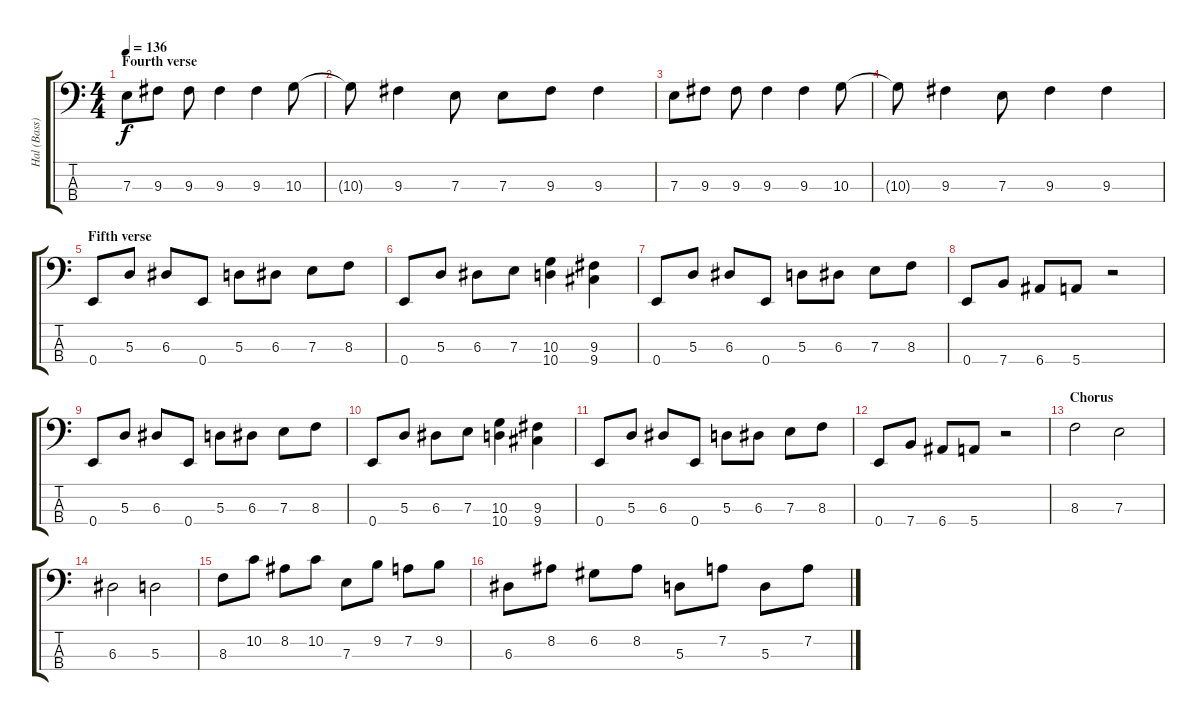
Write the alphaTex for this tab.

\track ("Hal (Bass)" "Hal (Bass)") {instrument electricbassfinger}
\staff {score tabs}
\tuning (G2 D2 A1 E1) {hide}
\ts (4 4)
\section ("" "Fourth verse")
\tempo 136
\clef f4
\ks c
7.3.8{dy f} 9.3.8 9.3.8 9.3.4 9.3.4 10.3.8 |
10.3{t}.8 9.3.4 7.3.8 7.3.8 9.3.8 9.3.4 |
7.3.8 9.3.8 9.3.8 9.3.4 9.3.4 10.3.8 |
10.3{t}.8 9.3.4 7.3.8 9.3.4 9.3.4 |
\section ("" "Fifth verse")
0.4.8 5.3.8 6.3.8 0.4.8 5.3.8 6.3.8 7.3.8 8.3.8 |
0.4.8 5.3.8 6.3.8 7.3.8 (10.3 10.4).4 (9.3 9.4).4 |
0.4.8 5.3.8 6.3.8 0.4.8 5.3.8 6.3.8 7.3.8 8.3.8 |
0.4.8 7.4.8 6.4.8 5.4.8 r.2 |
0.4.8 5.3.8 6.3.8 0.4.8 5.3.8 6.3.8 7.3.8 8.3.8 |
0.4.8 5.3.8 6.3.8 7.3.8 (10.3 10.4).4 (9.3 9.4).4 |
0.4.8 5.3.8 6.3.8 0.4.8 5.3.8 6.3.8 7.3.8 8.3.8 |
0.4.8 7.4.8 6.4.8 5.4.8 r.2 |
\section ("" "Chorus")
8.3.2 7.3.2 |
6.3.2 5.3.2 |
8.3.8 10.2.8 8.2.8 10.2.8 7.3.8 9.2.8 7.2.8 9.2.8 |
6.3.8 8.2.8 6.2.8 8.2.8 5.3.8 7.2.8 5.3.8 7.2.8
